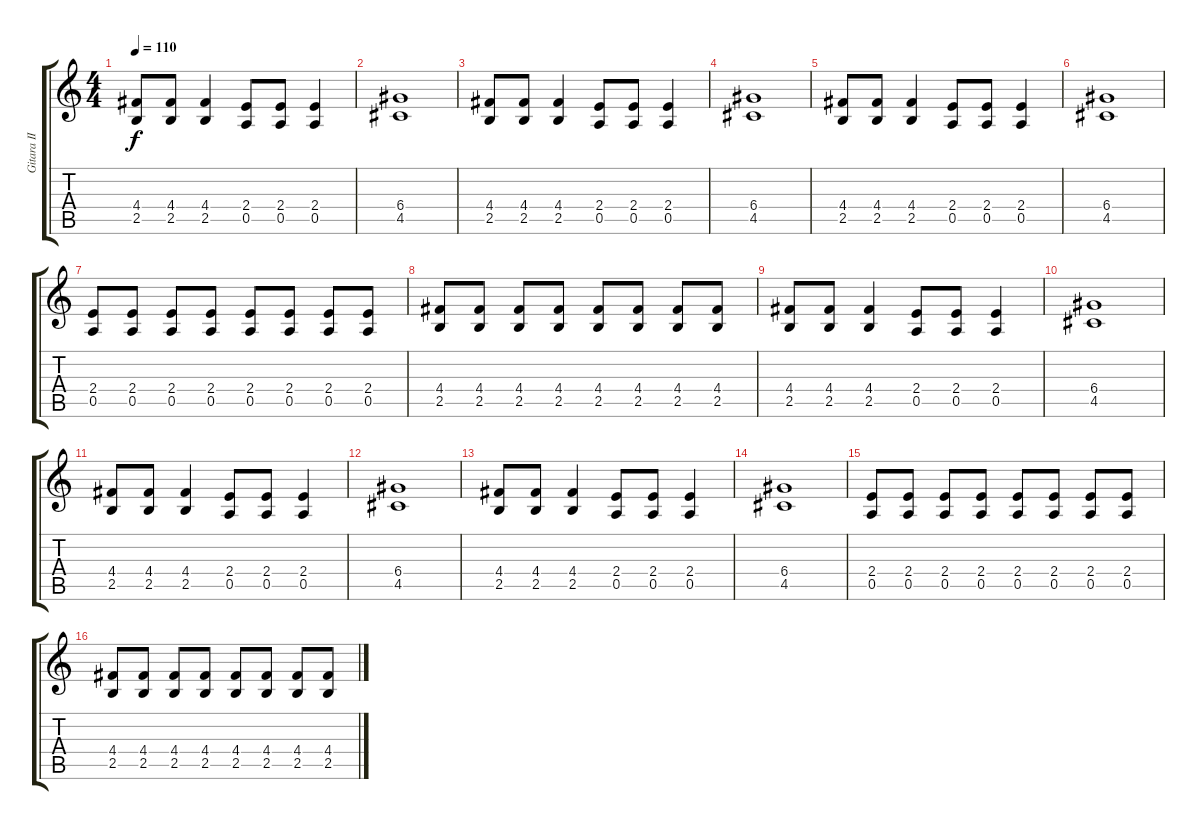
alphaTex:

\track ("Gitara II" "Gitara II") {instrument acousticguitarnylon}
\staff {score tabs}
\tuning (E4 B3 G3 D3 A2 E2) {hide}
\ts (4 4)
\tempo 110
\clef g2
\ks c
(4.4 2.5).8{dy f instrument overdrivenguitar} (4.4 2.5).8 (4.4 2.5).4 (2.4 0.5).8 (2.4 0.5).8 (2.4 0.5).4 |
(6.4 4.5).1 |
(4.4 2.5).8{instrument overdrivenguitar} (4.4 2.5).8 (4.4 2.5).4 (2.4 0.5).8 (2.4 0.5).8 (2.4 0.5).4 |
(6.4 4.5).1 |
(4.4 2.5).8{instrument overdrivenguitar} (4.4 2.5).8 (4.4 2.5).4 (2.4 0.5).8 (2.4 0.5).8 (2.4 0.5).4 |
(6.4 4.5).1 |
(2.4 0.5).8{instrument overdrivenguitar} (2.4 0.5).8{instrument overdrivenguitar} (2.4 0.5).8{instrument overdrivenguitar} (2.4 0.5).8{instrument overdrivenguitar} (2.4 0.5).8{instrument overdrivenguitar} (2.4 0.5).8{instrument overdrivenguitar} (2.4 0.5).8{instrument overdrivenguitar} (2.4 0.5).8{instrument overdrivenguitar} |
(4.4 2.5).8 (4.4 2.5).8 (4.4 2.5).8 (4.4 2.5).8 (4.4 2.5).8 (4.4 2.5).8 (4.4 2.5).8 (4.4 2.5).8 |
(4.4 2.5).8{instrument overdrivenguitar} (4.4 2.5).8 (4.4 2.5).4 (2.4 0.5).8 (2.4 0.5).8 (2.4 0.5).4 |
(6.4 4.5).1 |
(4.4 2.5).8{instrument overdrivenguitar} (4.4 2.5).8 (4.4 2.5).4 (2.4 0.5).8 (2.4 0.5).8 (2.4 0.5).4 |
(6.4 4.5).1 |
(4.4 2.5).8{instrument overdrivenguitar} (4.4 2.5).8 (4.4 2.5).4 (2.4 0.5).8 (2.4 0.5).8 (2.4 0.5).4 |
(6.4 4.5).1 |
(2.4 0.5).8{instrument overdrivenguitar} (2.4 0.5).8{instrument overdrivenguitar} (2.4 0.5).8{instrument overdrivenguitar} (2.4 0.5).8{instrument overdrivenguitar} (2.4 0.5).8{instrument overdrivenguitar} (2.4 0.5).8{instrument overdrivenguitar} (2.4 0.5).8{instrument overdrivenguitar} (2.4 0.5).8{instrument overdrivenguitar} |
(4.4 2.5).8 (4.4 2.5).8 (4.4 2.5).8 (4.4 2.5).8 (4.4 2.5).8 (4.4 2.5).8 (4.4 2.5).8 (4.4 2.5).8
